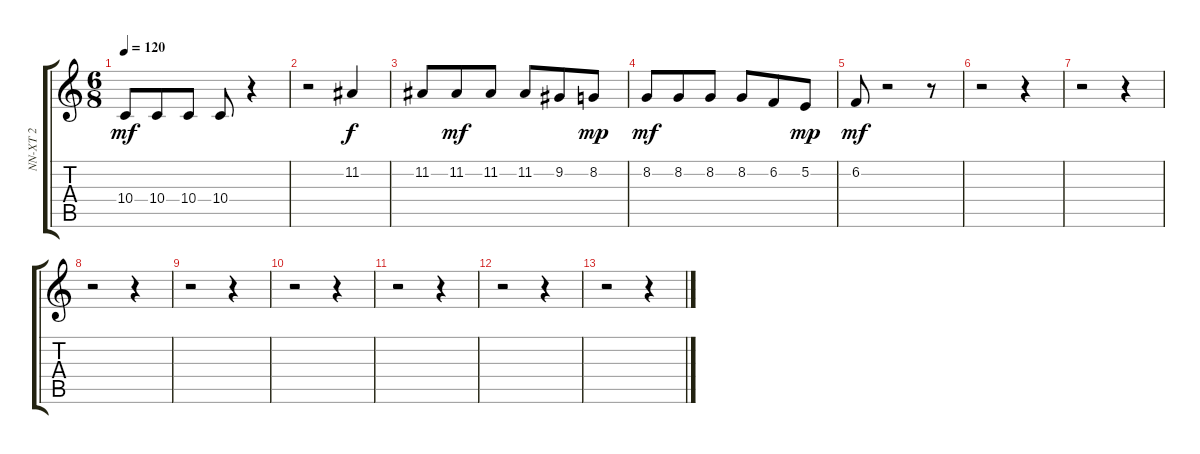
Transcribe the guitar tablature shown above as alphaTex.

\track ("NN-XT 2" "NN-XT 2") {instrument brightacousticpiano}
\staff {score tabs}
\tuning (E4 B3 G3 D3 A2 E2) {hide}
\ts (6 8)
\tempo 120
\clef g2
\ks c
10.4.8{dy mf} 10.4.8 10.4.8 10.4.8 r.4 |
r.2 11.2.4{dy f} |
11.2.8 11.2.8{dy mf} 11.2.8 11.2.8 9.2.8 8.2.8{dy mp} |
8.2.8{dy mf} 8.2.8 8.2.8 8.2.8 6.2.8 5.2.8{dy mp} |
6.2.8{dy mf} r.2 r.8 |
r.2 r.4 |
r.2 r.4 |
r.2 r.4 |
r.2 r.4 |
r.2 r.4 |
r.2 r.4 |
r.2 r.4 |
r.2 r.4
